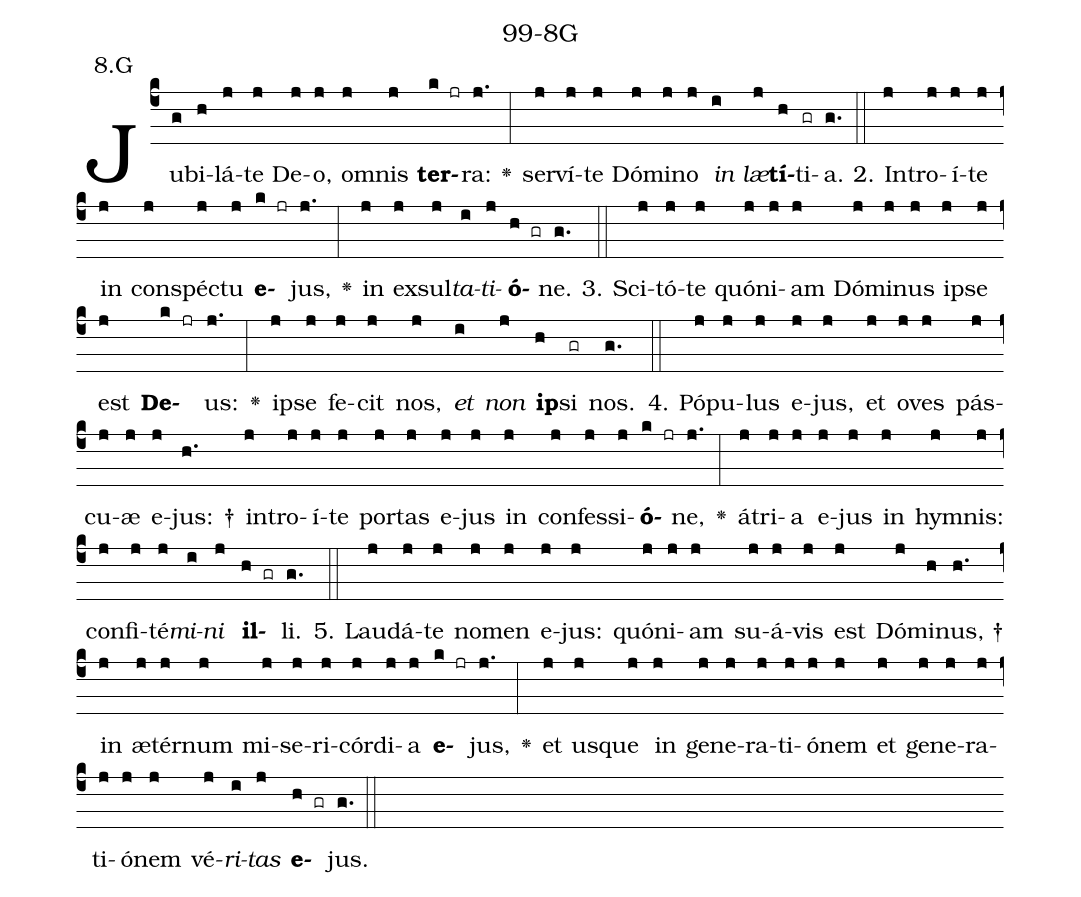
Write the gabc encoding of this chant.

name: 99-8G;
annotation: 8.G;
%%
(c4)Ju(g)bi(h)lá(j)te(j) De(j)o,(j) om(j)nis(j) <b>ter</b>(k jr)ra:(j.) <v>\greheightstar</v>(:) ser(j)ví(j)te(j) Dó(j)mi(j)no(j) <i>in</i>(i) <i>læ</i>(j)<b>tí</b>(h)ti(gr)a.(g.) (::)
2. In(j)tro(j)í(j)te(j) in(j) con(j)spéc(j)tu(j) <b>e</b>(k jr)jus,(j.) <v>\greheightstar</v>(:) in(j) ex(j)sul(j)<i>ta</i>(i)<i>ti</i>(j)<b>ó</b>(h gr)ne.(g.) (::)
3. Sci(j)tó(j)te(j) quón(j)i(j)am(j) Dó(j)mi(j)nus(j) ip(j)se(j) est(j) <b>De</b>(k jr)us:(j.) <v>\greheightstar</v>(:) ip(j)se(j) fe(j)cit(j) nos,(j) <i>et</i>(i) <i>non</i>(j) <b>ip</b>(h)si(gr) nos.(g.) (::)
4. Pó(j)pu(j)lus(j) e(j)jus,(j) et(j) o(j)ves(j) pás(j)cu(j)æ(j) e(j)jus: †(h.) in(j)tro(j)í(j)te(j) por(j)tas(j) e(j)jus(j) in(j) con(j)fes(j)si(j)<b>ó</b>(k jr)ne,(j.) <v>\greheightstar</v>(:) á(j)tri(j)a(j) e(j)jus(j) in(j) hym(j)nis:(j) con(j)fi(j)té(j)<i>mi</i>(i)<i>ni</i>(j) <b>il</b>(h gr)li.(g.) (::)
5. Lau(j)dá(j)te(j) no(j)men(j) e(j)jus:(j) quón(j)i(j)am(j) su(j)á(j)vis(j) est(j) Dó(j)mi(h)nus, †(h.) in(j) æ(j)tér(j)num(j) mi(j)se(j)ri(j)cór(j)di(j)a(j) <b>e</b>(k jr)jus,(j.) <v>\greheightstar</v>(:) et(j) us(j)que(j) in(j) ge(j)ne(j)ra(j)ti(j)ó(j)nem(j) et(j) ge(j)ne(j)ra(j)ti(j)ó(j)nem(j) vé(j)<i>ri</i>(i)<i>tas</i>(j) <b>e</b>(h gr)jus.(g.) (::)
